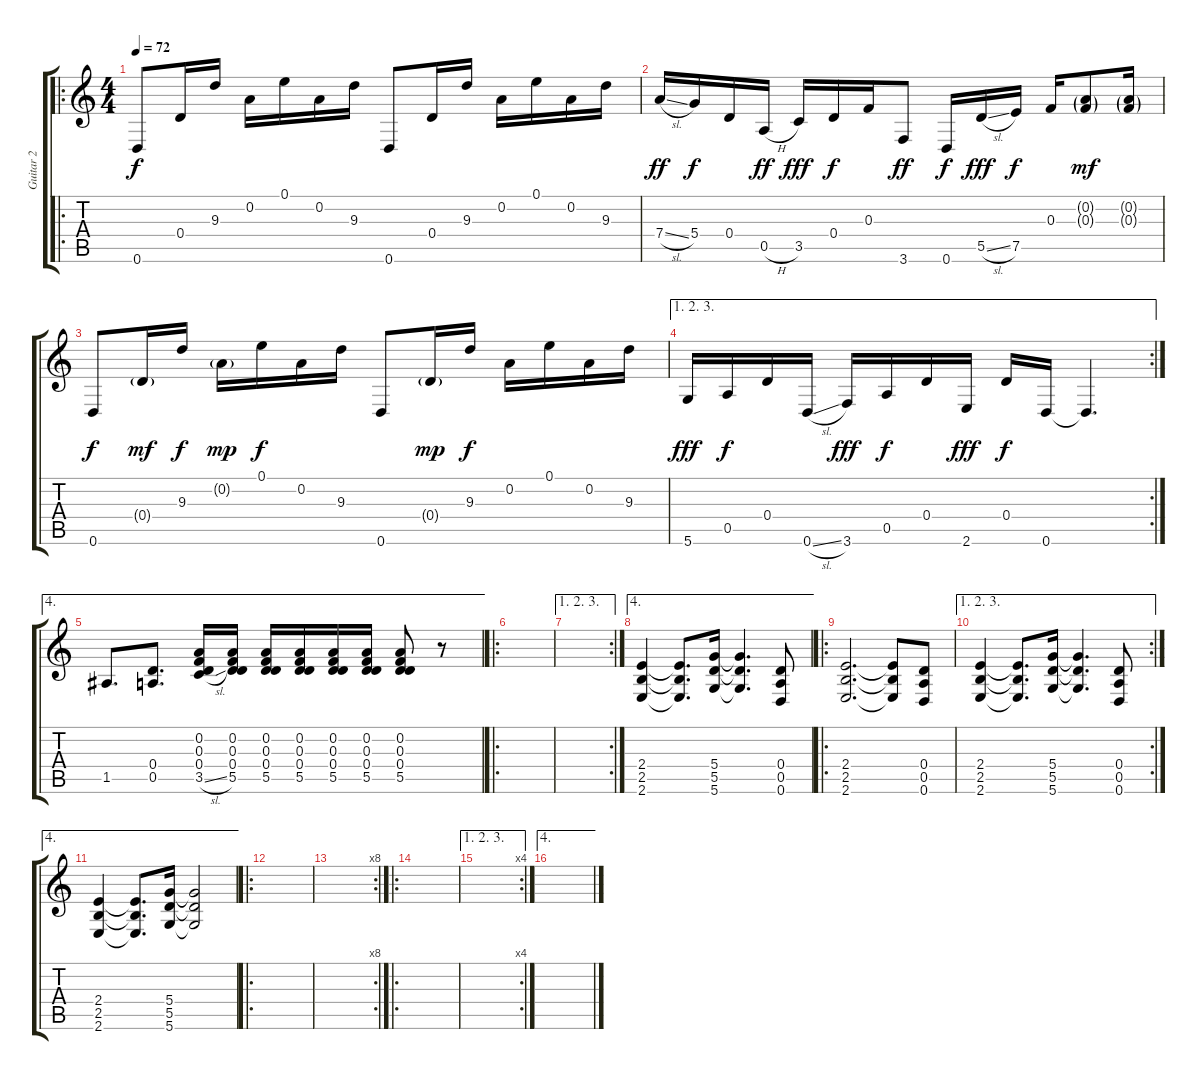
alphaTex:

\track ("Guitar 2" "Guitar 2") {instrument overdrivenguitar}
\staff {score tabs}
\tuning (E4 A3 F3 D3 A2 D2) {hide}
\ro
\ts (4 4)
\tempo 72
\clef g2
\ks c
0.6.8{dy f volume 14 balance 16 instrument acousticguitarsteel} 0.4.16 9.3.16 0.2.16 0.1.16 0.2.16 9.3.16 0.6.8 0.4.16 9.3.16 0.2.16 0.1.16 0.2.16 9.3.16 |
7.4{sl}.16{dy ff} 5.4.16{dy f} 0.4.16 0.5{h}.16{dy ff} 3.5.16{dy fff} 0.4.16{dy f} 0.3.16 3.6.8{dy ff} 0.6.16{dy f} 5.5{sl}.16{dy fff} 7.5.16{dy f} 0.3.16 (0.2{g} 0.3{g}).8{dy mf} (0.2{g} 0.3{g}).16 |
0.6.8{dy f} 0.4{g}.16{dy mf} 9.3.16{dy f} 0.2{g}.16{dy mp} 0.1.16{dy f} 0.2.16 9.3.16 0.6.8 0.4{g}.16{dy mp} 9.3.16{dy f} 0.2.16 0.1.16 0.2.16 9.3.16 |
\ae (1 2 3)
\rc 2
5.6.16{dy fff} 0.5.16{dy f} 0.4.16 0.6{sl}.16 3.6.16{dy fff} 0.5.16{dy f} 0.4.16 2.6.16{dy fff} 0.4.16{dy f} 0.6.16 0.6{t}.4{d} |
\ae 4
1.5.8{d} (0.4 0.5).8{d} (0.2 0.3 0.4 3.5{sl}).16 (0.2 0.3 0.4 5.5).16 (0.2 0.3 0.4 5.5).16 (0.2 0.3 0.4 5.5).16 (0.2 0.3 0.4 5.5).16 (0.2 0.3 0.4 5.5).16 (0.2 0.3 0.4 5.5).8 r.8 |
\ro
|
\ae (1 2 3)
\rc 2
|
\ae 4
(2.4 2.5 2.6).4{volume 16 balance 4 instrument overdrivenguitar} (2.4{t} 2.5{t} 2.6{t}).8{d} (5.4 5.5 5.6).16 (5.4{t} 5.5{t} 5.6{t}).4{d} (0.4 0.5 0.6).8 |
\ro
(2.4 2.5 2.6).2{d} (2.4{t} 2.5{t} 2.6{t}).8 (0.4 0.5 0.6).8 |
\ae (1 2 3)
\rc 2
(2.4 2.5 2.6).4 (2.4{t} 2.5{t} 2.6{t}).8{d} (5.4 5.5 5.6).16 (5.4{t} 5.5{t} 5.6{t}).4{d} (0.4 0.5 0.6).8 |
\ae 4
(2.4 2.5 2.6).4 (2.4{t} 2.5{t} 2.6{t}).8{d} (5.4 5.5 5.6).16 (5.4{t} 5.5{t} 5.6{t}).2 |
\ro
|
\rc 8
|
\ro
|
\ae (1 2 3)
\rc 4
|
\ae 4
